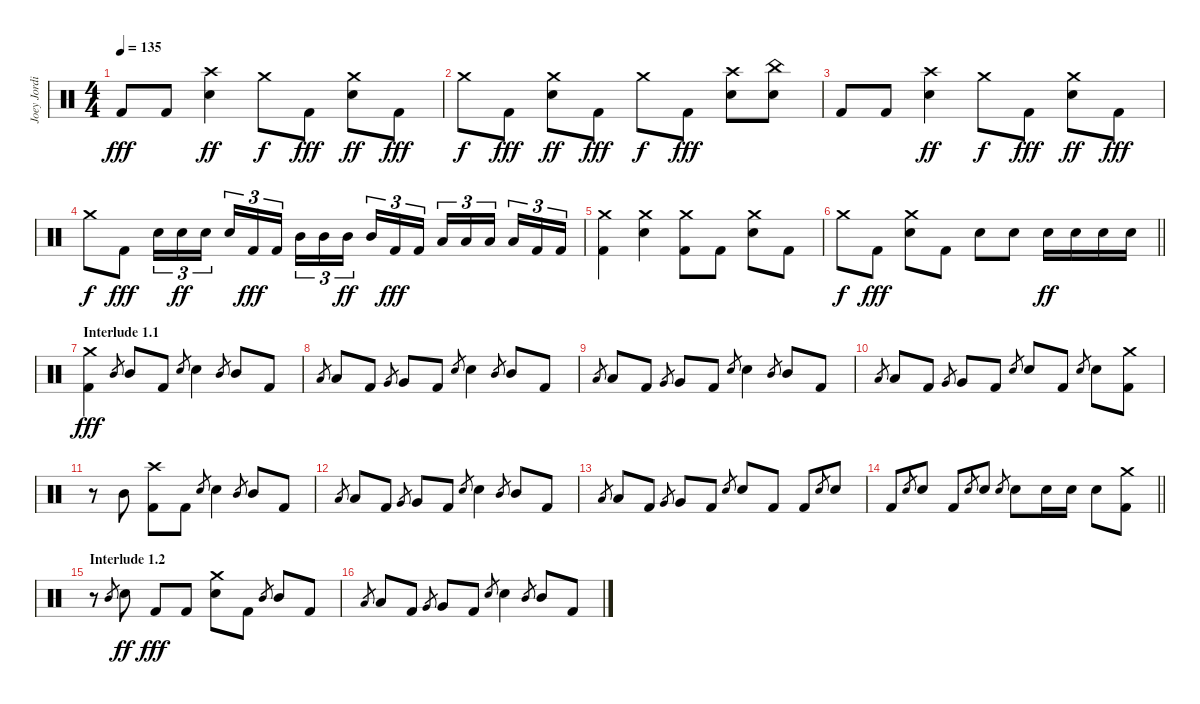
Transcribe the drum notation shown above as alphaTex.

\track ("Joey Jordison" "Joey Jordi") {instrument percussion}
\staff {score}
\articulation defaults
\ts (4 4)
\tempo 135
\clef neutral
\ks c "Kick (hit) 2".8{dy fff} "Kick (hit) 2".8
("Crash high (hit)" "Electric Snare (hit)").4{dy ff} "Crash medium (hit)".8{dy f} "Kick (hit) 2".8{dy fff} ("Crash medium (hit)" "Electric Snare (hit)").8{dy ff} "Kick (hit) 2".8{dy fff} |
"Crash medium (hit)".8{dy f} "Kick (hit) 2".8{dy fff} ("Crash medium (hit)" "Electric Snare (hit)").8{dy ff} "Kick (hit) 2".8{dy fff} "Crash medium (hit)".8{dy f} "Kick (hit) 2".8{dy fff} ("Crash high (hit)" "Electric Snare (hit)").8 ("China (hit)" "Electric Snare (hit)").8 |
"Kick (hit) 2".8 "Kick (hit) 2".8 ("Crash high (hit)" "Electric Snare (hit)").4{dy ff} "Crash medium (hit)".8{dy f} "Kick (hit) 2".8{dy fff} ("Crash medium (hit)" "Electric Snare (hit)").8{dy ff} "Kick (hit) 2".8{dy fff} |
"Crash medium (hit)".8{dy f} "Kick (hit) 2".8{dy fff} "Electric Snare (hit)".16{tu (3 2)} "Electric Snare (hit)".16{tu (3 2) dy ff} "Electric Snare (hit)".16{tu (3 2) beam splitsecondary} "Electric Snare (hit)".16{tu (3 2)} "Kick (hit) 2".16{tu (3 2) dy fff} "Kick (hit) 2".16{tu (3 2)} "Mid Tom (hit)".16{tu (3 2)} "Mid Tom (hit)".16{tu (3 2)} "Mid Tom (hit)".16{tu (3 2) dy ff beam splitsecondary} "Mid Tom (hit)".16{tu (3 2)} "Kick (hit) 2".16{tu (3 2) dy fff} "Kick (hit) 2".16{tu (3 2)} "Low Tom (hit)".16{tu (3 2)} "Low Tom (hit)".16{tu (3 2)} "Low Tom (hit)".16{tu (3 2) beam splitsecondary} "Low Tom (hit)".16{tu (3 2)} "Kick (hit) 2".16{tu (3 2)} "Kick (hit) 2".16{tu (3 2)} |
("Crash medium (hit)" "Kick (hit) 2").4 ("Crash medium (hit)" "Electric Snare (hit)").4 ("Crash medium (hit)" "Kick (hit) 2").8 "Kick (hit) 2".8 ("Crash medium (hit)" "Electric Snare (hit)").8 "Kick (hit) 2".8 |
\barLineRight lightlight "Crash medium (hit)".8{dy f} "Kick (hit) 2".8{dy fff}
("Crash medium (hit)" "Electric Snare (hit)").8 "Kick (hit) 2".8 "Electric Snare (hit)".8 "Electric Snare (hit)".8 "Electric Snare (hit)".16{dy ff} "Electric Snare (hit)".16 "Electric Snare (hit)".16 "Electric Snare (hit)".16 |
\section ("" "Interlude 1.1")
("Crash medium (hit)" "Kick (hit) 2").4{dy fff} "Mid Tom (hit)".8{gr} "Mid Tom (hit)".8 "Kick (hit) 2".8 "Electric Snare (hit)".8{gr} "Electric Snare (hit)".4 "Mid Tom (hit)".8{gr} "Mid Tom (hit)".8 "Kick (hit) 2".8 |
"Low Tom (hit)".8{gr} "Low Tom (hit)".8 "Kick (hit) 2".8 "Very Low Tom (hit)".8{gr} "Very Low Tom (hit)".8 "Kick (hit) 2".8 "Electric Snare (hit)".8{gr} "Electric Snare (hit)".4 "Mid Tom (hit)".8{gr} "Mid Tom (hit)".8 "Kick (hit) 2".8 |
"Low Tom (hit)".8{gr} "Low Tom (hit)".8 "Kick (hit) 2".8 "Very Low Tom (hit)".8{gr} "Very Low Tom (hit)".8 "Kick (hit) 2".8 "Electric Snare (hit)".8{gr} "Electric Snare (hit)".4 "Mid Tom (hit)".8{gr} "Mid Tom (hit)".8 "Kick (hit) 2".8 |
"Low Tom (hit)".8{gr} "Low Tom (hit)".8 "Kick (hit) 2".8 "Very Low Tom (hit)".8{gr} "Very Low Tom (hit)".8 "Kick (hit) 2".8 "Electric Snare (hit)".8{gr} "Electric Snare (hit)".8 "Kick (hit) 2".8 "Electric Snare (hit)".8{gr} "Electric Snare (hit)".8 ("Crash medium (hit)" "Kick (hit) 2").8 |
r.8 "Mid Tom (hit)".8 ("Crash high (hit)" "Kick (hit) 2").8 "Kick (hit) 2".8 "Electric Snare (hit)".8{gr} "Electric Snare (hit)".4 "Mid Tom (hit)".8{gr} "Mid Tom (hit)".8 "Kick (hit) 2".8 |
"Low Tom (hit)".8{gr} "Low Tom (hit)".8 "Kick (hit) 2".8 "Very Low Tom (hit)".8{gr} "Very Low Tom (hit)".8 "Kick (hit) 2".8 "Electric Snare (hit)".8{gr} "Electric Snare (hit)".4 "Mid Tom (hit)".8{gr} "Mid Tom (hit)".8 "Kick (hit) 2".8 |
"Low Tom (hit)".8{gr} "Low Tom (hit)".8 "Kick (hit) 2".8 "Very Low Tom (hit)".8{gr} "Very Low Tom (hit)".8 "Kick (hit) 2".8 "Electric Snare (hit)".8{gr} "Electric Snare (hit)".8 "Kick (hit) 2".8 "Kick (hit) 2".8 "Electric Snare (hit)".8{gr} "Electric Snare (hit)".8 |
\barLineRight lightlight "Kick (hit) 2".8 "Electric Snare (hit)".8{gr} "Electric Snare (hit)".8 "Kick (hit) 2".8 "Electric Snare (hit)".8{gr} "Electric Snare (hit)".8 "Electric Snare (hit)".8{gr} "Electric Snare (hit)".8 "Electric Snare (hit)".16 "Electric Snare (hit)".16 "Electric Snare (hit)".8
("Crash medium (hit)" "Kick (hit) 2").8 |
\section ("" "Interlude 1.2")
r.8 "Mid Tom (hit)".8{gr} "Electric Snare (hit)".8{dy ff} "Kick (hit) 2".8{dy fff} "Kick (hit) 2".8 ("Crash medium (hit)" "Electric Snare (hit)").8 "Kick (hit) 2".8 "Mid Tom (hit)".8{gr} "Mid Tom (hit)".8 "Kick (hit) 2".8 |
"Low Tom (hit)".8{gr} "Low Tom (hit)".8 "Kick (hit) 2".8 "Very Low Tom (hit)".8{gr} "Very Low Tom (hit)".8 "Kick (hit) 2".8 "Electric Snare (hit)".8{gr} "Electric Snare (hit)".4 "Mid Tom (hit)".8{gr} "Mid Tom (hit)".8 "Kick (hit) 2".8
